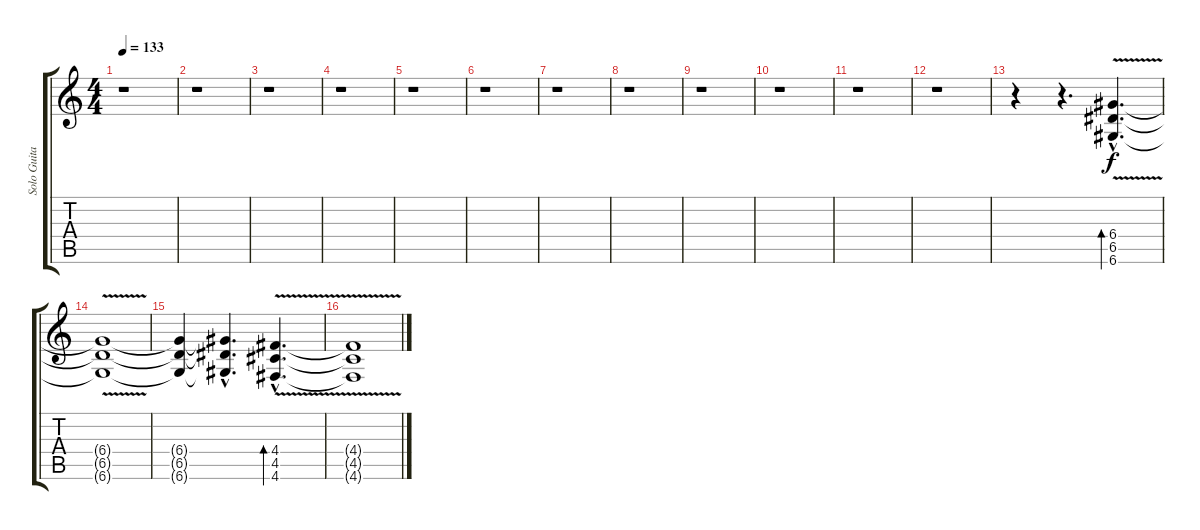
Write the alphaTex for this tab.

\track ("Solo Guitar" "Solo Guita") {instrument distortionguitar}
\staff {score tabs}
\tuning (E4 B3 G3 D3 A2 D2) {hide}
\ts (4 4)
\tempo 133
\clef g2
\ks c
r.1{dy f} |
r.1 |
r.1 |
r.1 |
r.1 |
r.1 |
r.1 |
r.1 |
r.1 |
r.1 |
r.1 |
r.1 |
r.4{volume 16 instrument electricguitarclean} r.4{d} (6.4{hac} 6.5{hac} 6.6{v hac}).4{d bd 60} |
(6.4{t} 6.5{t} 6.6{t}).1 |
(6.4{t} 6.5{t} 6.6{t}).4 (6.4{hac t} 6.5{hac t} 6.6{hac t}).4{d} (4.4{v hac} 4.5{hac} 4.6{hac}).4{d bd 60} |
(4.4{t} 4.5{t} 4.6{t}).1
